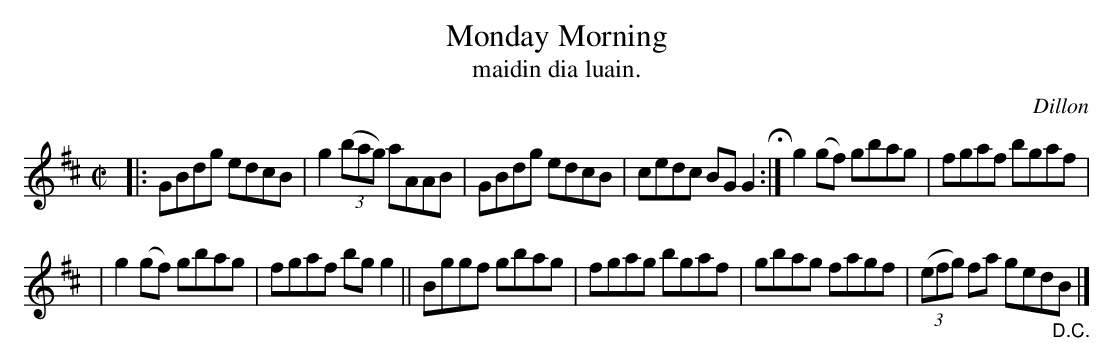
X:1
T: Monday Morning
T: maidin dia luain.
O: Dillon
M: C|
L: 1/8
K: Glyd
|: GBdg edcB | g2 ((3bag) aAAB | GBdg edcB | cedc BGG2 H:| g2(gf) gbag | fgaf bgaf |
| g2(gf) gbag | fgaf bgg2 || Bggf gbag | fgag bgaf | gbag fagf | ((3efg) fa ged"_D.C."B |]
